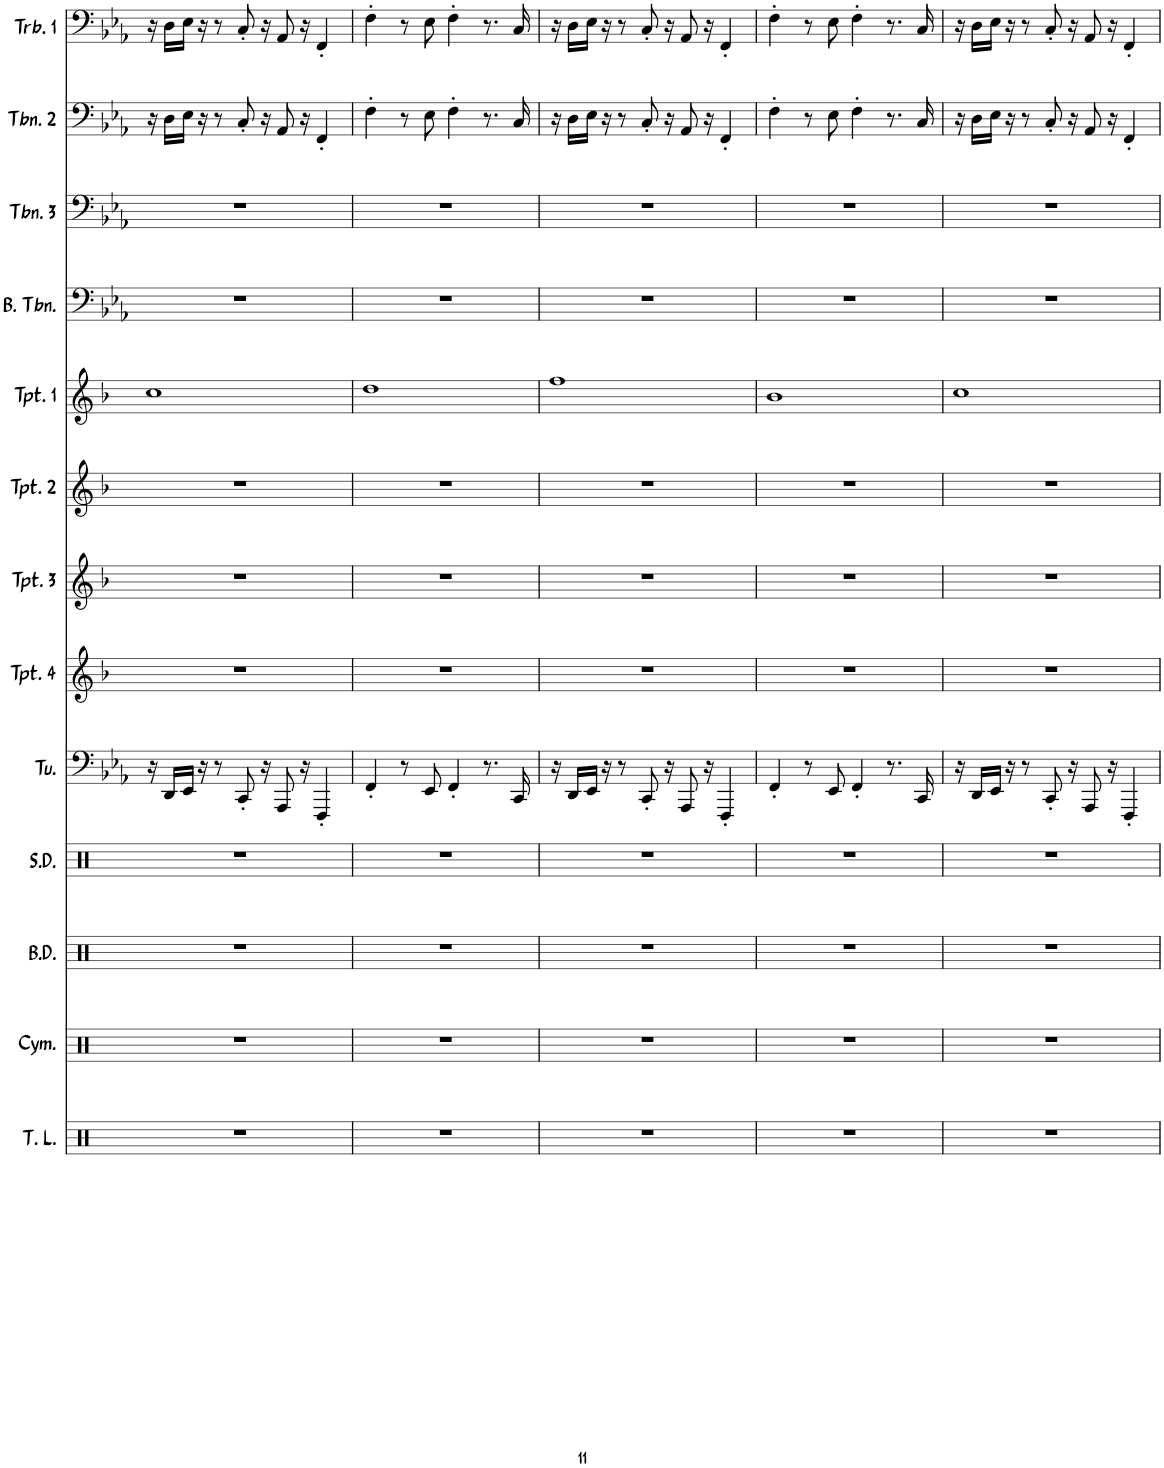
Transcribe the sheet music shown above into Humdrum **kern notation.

**kern	**kern	**kern	**kern	**kern	**kern	**kern	**kern	**kern	**kern	**kern	**kern	**kern
*part13	*part12	*part11	*part10	*part9	*part8	*part7	*part6	*part5	*part4	*part3	*part2	*part1
*staff13	*staff12	*staff11	*staff10	*staff9	*staff8	*staff7	*staff6	*staff5	*staff4	*staff3	*staff2	*staff1
*I"MDL Tenor Line	*I"Cymbals	*I"Bass Drums	*I"Snare Drum	*I"Tuba	*I"Trumpet 4	*I"Trumpet 3	*I"Trumpet 2	*I"Trumpet 1	*I"Bass Trombone	*I"Trombone 3	*I"Trombone 2	*I"Trombone 1
*I'T. L.	*I'Cym.	*I'B.D.	*I'S.D.	*I'Tu.	*I'Tpt. 4	*I'Tpt. 3	*I'Tpt. 2	*I'Tpt. 1	*I'B. Tbn.	*I'Tbn. 3	*I'Tbn. 2	*I'Trb. 1
!!LO:PB:g=z
*clefX	*clefX	*clefX	*clefX	*clefF4	*clefG2	*clefG2	*clefG2	*clefG2	*clefF4	*clefF4	*clefF4	*clefF4
*	*	*	*	*	*Trd1c2	*Trd1c2	*Trd1c2	*Trd1c2	*	*	*	*
*k[]	*k[]	*k[]	*k[]	*k[b-e-a-]	*k[b-]	*k[b-]	*k[b-]	*k[b-]	*k[b-e-a-]	*k[b-e-a-]	*k[b-e-a-]	*k[b-e-a-]
*M4/4	*M4/4	*M4/4	*M4/4	*M4/4	*M4/4	*M4/4	*M4/4	*M4/4	*M4/4	*M4/4	*M4/4	*M4/4
=45	=45	=45	=45	=45	=45	=45	=45	=45	=45	=45	=45	=45
1r	1r	1r	1r	16r	1r	1r	1r	1cc	1r	1r	16r	16r
.	.	.	.	16DD/LL	.	.	.	.	.	.	16D\LL	16D\LL
.	.	.	.	16EE-/JJ	.	.	.	.	.	.	16E-\JJ	16E-\JJ
.	.	.	.	16r	.	.	.	.	.	.	16r	16r
.	.	.	.	8r	.	.	.	.	.	.	8r	8r
.	.	.	.	8CC'/	.	.	.	.	.	.	8C'/	8C'/
.	.	.	.	16r	.	.	.	.	.	.	16r	16r
.	.	.	.	8AAA-/	.	.	.	.	.	.	8AA-/	8AA-/
.	.	.	.	16r	.	.	.	.	.	.	16r	16r
.	.	.	.	4FFF'/	.	.	.	.	.	.	4FF'/	4FF'/
=46	=46	=46	=46	=46	=46	=46	=46	=46	=46	=46	=46	=46
1r	1r	1r	1r	4FF'/	1r	1r	1r	1dd	1r	1r	4F'\	4F'\
.	.	.	.	8r	.	.	.	.	.	.	8r	8r
.	.	.	.	8EE-/	.	.	.	.	.	.	8E-\	8E-\
.	.	.	.	4FF'/	.	.	.	.	.	.	4F'\	4F'\
.	.	.	.	8.r	.	.	.	.	.	.	8.r	8.r
.	.	.	.	16CC/	.	.	.	.	.	.	16C/	16C/
=47	=47	=47	=47	=47	=47	=47	=47	=47	=47	=47	=47	=47
1r	1r	1r	1r	16r	1r	1r	1r	1ff	1r	1r	16r	16r
.	.	.	.	16DD/LL	.	.	.	.	.	.	16D\LL	16D\LL
.	.	.	.	16EE-/JJ	.	.	.	.	.	.	16E-\JJ	16E-\JJ
.	.	.	.	16r	.	.	.	.	.	.	16r	16r
.	.	.	.	8r	.	.	.	.	.	.	8r	8r
.	.	.	.	8CC'/	.	.	.	.	.	.	8C'/	8C'/
.	.	.	.	16r	.	.	.	.	.	.	16r	16r
.	.	.	.	8AAA-/	.	.	.	.	.	.	8AA-/	8AA-/
.	.	.	.	16r	.	.	.	.	.	.	16r	16r
.	.	.	.	4FFF'/	.	.	.	.	.	.	4FF'/	4FF'/
=48	=48	=48	=48	=48	=48	=48	=48	=48	=48	=48	=48	=48
1r	1r	1r	1r	4FF'/	1r	1r	1r	1b-	1r	1r	4F'\	4F'\
.	.	.	.	8r	.	.	.	.	.	.	8r	8r
.	.	.	.	8EE-/	.	.	.	.	.	.	8E-\	8E-\
.	.	.	.	4FF'/	.	.	.	.	.	.	4F'\	4F'\
.	.	.	.	8.r	.	.	.	.	.	.	8.r	8.r
.	.	.	.	16CC/	.	.	.	.	.	.	16C/	16C/
=49	=49	=49	=49	=49	=49	=49	=49	=49	=49	=49	=49	=49
1r	1r	1r	1r	16r	1r	1r	1r	1cc	1r	1r	16r	16r
.	.	.	.	16DD/LL	.	.	.	.	.	.	16D\LL	16D\LL
.	.	.	.	16EE-/JJ	.	.	.	.	.	.	16E-\JJ	16E-\JJ
.	.	.	.	16r	.	.	.	.	.	.	16r	16r
.	.	.	.	8r	.	.	.	.	.	.	8r	8r
.	.	.	.	8CC'/	.	.	.	.	.	.	8C'/	8C'/
.	.	.	.	16r	.	.	.	.	.	.	16r	16r
.	.	.	.	8AAA-/	.	.	.	.	.	.	8AA-/	8AA-/
.	.	.	.	16r	.	.	.	.	.	.	16r	16r
.	.	.	.	4FFF'/	.	.	.	.	.	.	4FF'/	4FF'/
=	=	=	=	=	=	=	=	=	=	=	=	=
*-	*-	*-	*-	*-	*-	*-	*-	*-	*-	*-	*-	*-
